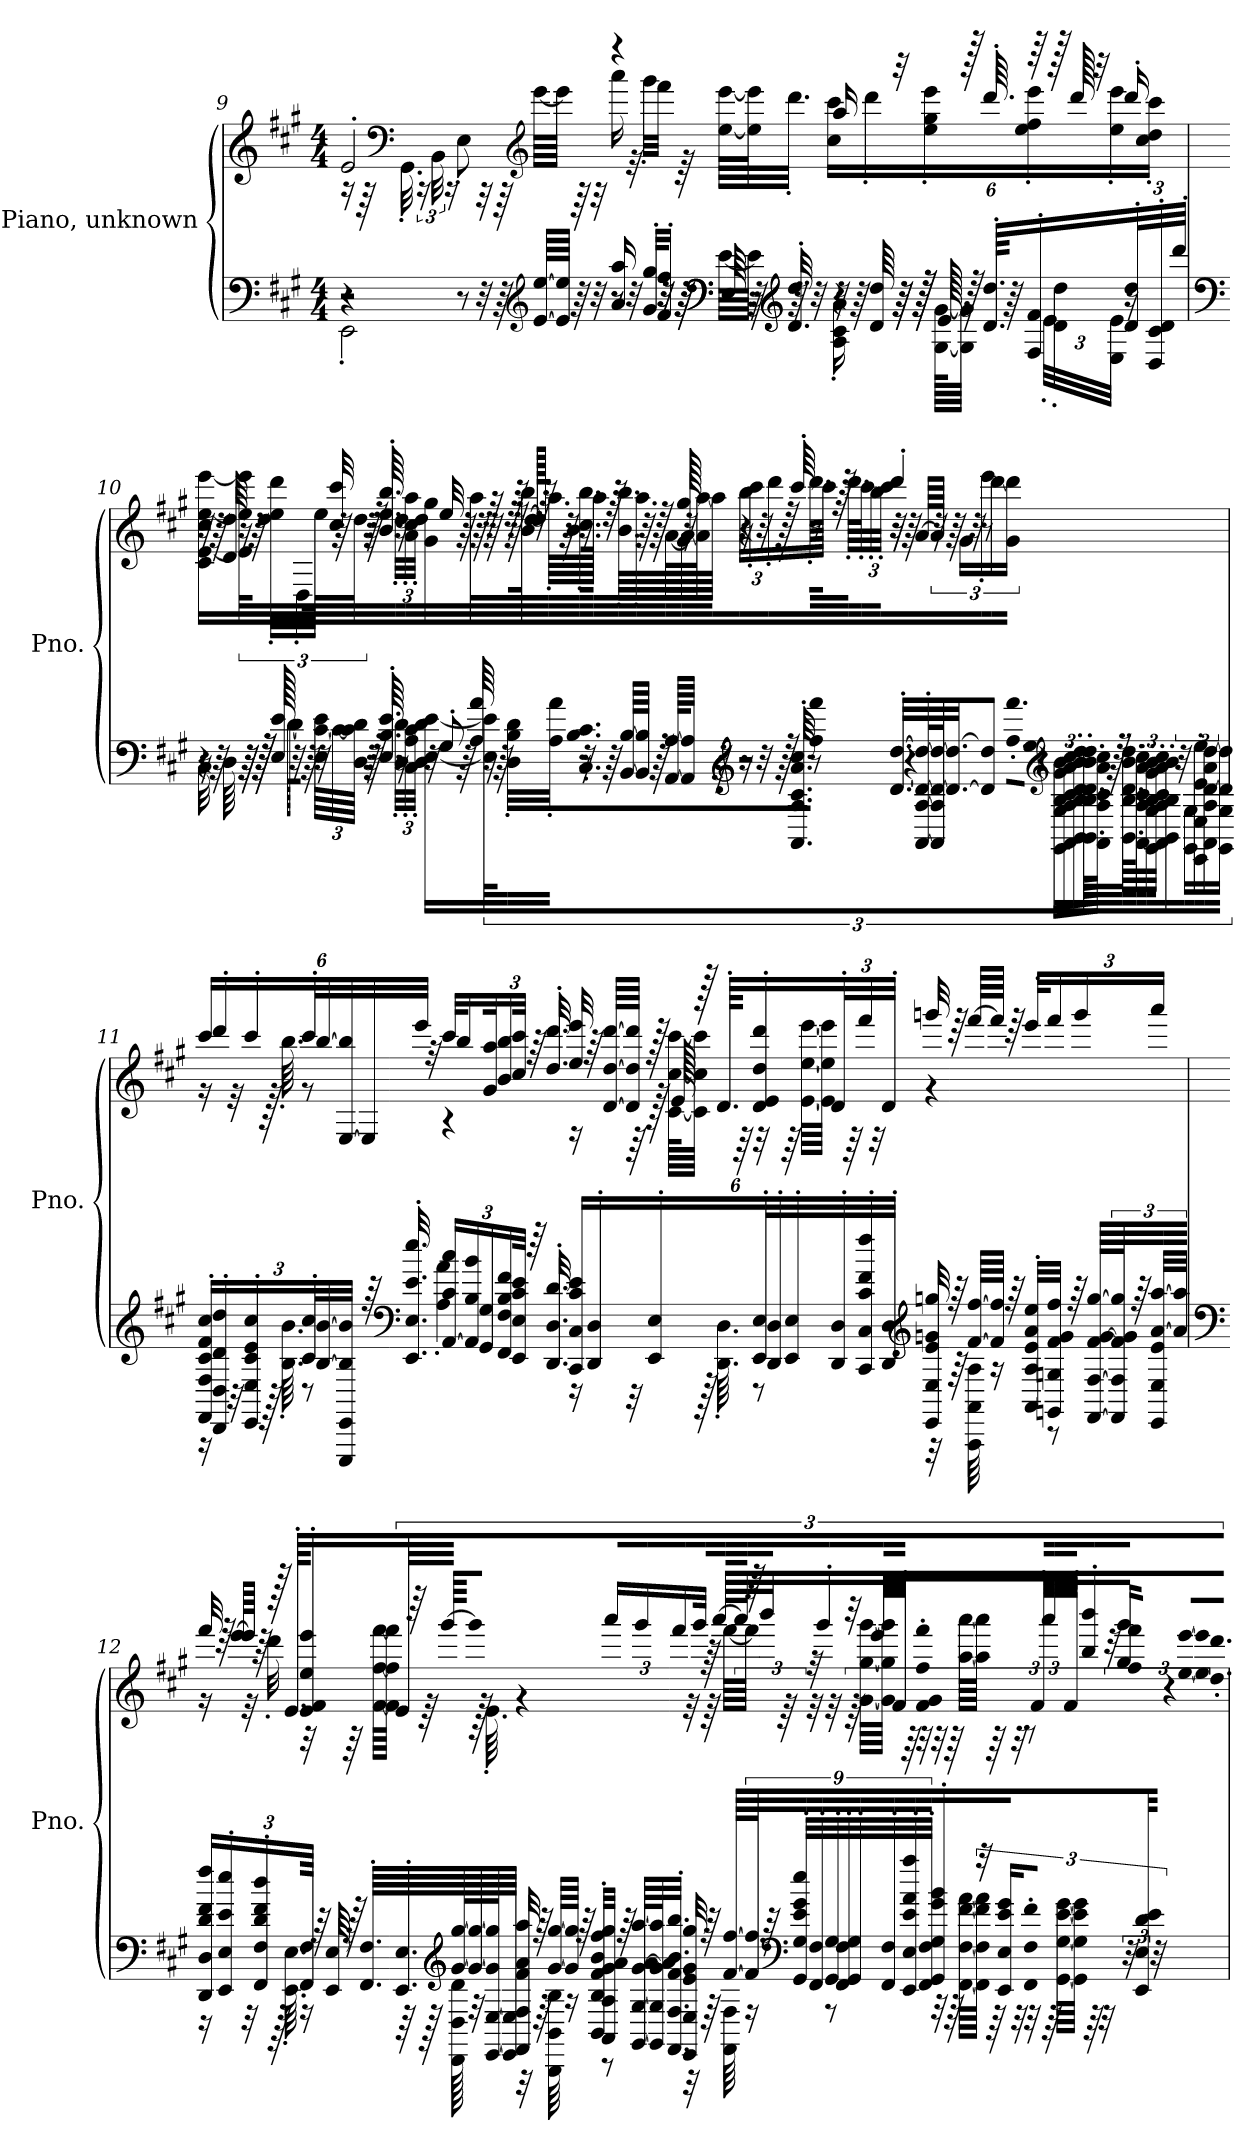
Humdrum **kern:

**kern	**kern
*part1	*part1
*staff2	*staff1
*I"Piano, unknown	*
*I'Pno.	*
!!LO:LB:g=z
*clefF4	*clefG2
*k[f#c#g#]	*k[f#c#g#]
*M4/4	*M4/4
=9	=9
*^	*^
*	*^	*	*
4r	2EE'\	2r	2e'/	16r
.	.	.	.	64r
*	*	*	*clefF4	*
.	.	.	.	32.GG#'\
.	.	.	.	24r
.	.	.	.	48BB\
.	.	.	.	16r
8r	.	.	.	8E'\
32r	.	.	.	32r
64r	.	.	.	64r
*clefG2	*	*	*clefG2	*
[64e/ [64ee/LLLL	.	.	.	[64eee\LLLL
64e/] 64ee/]JJJJ	.	.	.	64eee\JJJJ]
64r	.	.	.	64r
32r	.	.	.	32r
16a/ 16aa/	8r	8r	4r	16aaa\
32r	.	.	.	32r
32g#/' 32gg#/'KLL	.	.	.	32ggg#'\LLL
16f#/' 16ff#/'JJ	32r	32r	.	32fff#\JJJ
.	64r	64r	.	64r
*clefF4	*	*	*	*
.	[64e\LLLL	64E/	.	[64ee\ [64eee\LLLL
64r	64e\JJJJ]	16r	.	64ee\] 64eee\]J
*clefG2	*	*	*	*
32.d/' 32.dd/'	64r	.	.	32.ddd'\JJJ
.	32r	.	.	.
*	*	*	*	*Xbrackettup
32r	16A\' 16c#\' 16a\'	4r	16aa/	24cc#\ 24ccc#\LL
64r	.	.	.	.
.	.	.	.	24ddd'\
64d/ 64dd/	.	.	.	.
64r	64r	.	32r	.
128r	128r	.	.	.
.	.	.	.	24ee\' 24gg#\' 24eee\'
128e/	[128G#\ [128g#\KLLLL	.	.	.
128r	64G#\] 64g#\]JJJJ	.	128r	.
64.d/' 64.dd/'KKLL	.	.	64.ddd'/	.
.	64r	.	.	.
*	*Xbrackettup	*	*	*
16F#/' 16f#/'	48e'\LLL	.	64r	24ee\' 24ff#\' 24eee\'
.	.	.	128r	.
.	48d\' 48dd\'	.	.	.
.	.	.	128ddd/	.
.	.	.	32r	.
.	48E\ 48e\JJJ	.	.	24ee\' 24eee\'
48d/' 48dd/'L	16r	.	16ddd'/	.
48D/' 48c#/' 48d/'	.	.	.	24cc#\' 24dd\' 24ccc#\'JJ
48ddd'/JJJ	.	.	.	.
*	*	*	*v	*v
!!LO:LB:g=z
=10	=10	=10	=10
*clefF4	*	*	*
*	*	*	*^
*	*	*	*	*^
16r	32C#\	4r	2r	16c#\ [16e\ 16cc#\ [16ee\ [16eee\LL	32r
.	64r	.	.	.	64r
.	64D\	.	.	.	64d/ 64dd/
*	*	*	*	*brackettup	*
64r	64r	.	.	96e\] 96ee\] 96eee\]JJkk	16r
.	.	.	.	96r	.
128r	128r	.	.	.	.
.	.	.	.	48dd\' 48ee\' 48ddd\'LLL	.
128E/ 128e/	[128d\KLLLL	.	.	.	.
32r	64d\JJJJ]	.	.	.	.
.	.	.	.	48D'\	.
.	64r	.	.	.	.
32r	96E\ [96c#\ 96e\LLLL	.	.	96ee\JJJk	32cc#/ 32ccc#/
.	96c#\_	.	.	96r	.
.	96D\ 96c#\] 96d\JJJJ	.	.	96dd\	.
128r	32r	.	.	32r	128r
64.E/' 64.B/' 64.e/'	.	.	.	.	64.b/' 64.ee/' 64.bb/'
*	*	*	*	*Xbrackettup	*
16r	48D\' 48d\'LLL	.	.	48dd'\LLL	16r
.	48C#\' 48A\' 48c#\'	.	.	48a\' 48cc#\' 48aa\'	.
.	48D\' 48d\'JJJ	.	.	48dd'\JJJ	.
32r	[16E\ [16e\LL	8G#'/	.	32g#\ 32gg#\	32.ee/
64r	.	.	.	64r	.
64A/ 64a/	.	.	.	64aa\	64r
*	*brackettup	*	*	*	*
16r	96E\] 96e\]JJkk	.	.	64r	64r
.	96r	.	.	.	.
.	.	.	.	128r	128r
.	48D\' 48B\' 48d\'LLL	.	.	.	.
.	.	.	.	128b\ 128bb\	[128dd/KLLLL
.	.	.	.	128r	64dd/JJJJ]
.	.	.	.	64.aa'\LLLL	.
.	48A\' 48a\'	.	.	.	.
.	.	.	.	.	64r
8r	64.C#\' 64.B\' 64.c#\'L	32r	.	64.b\' 64.cc#\' 64.bb\'	16r
.	128A\ 128a\JJJJk	.	.	128aa\JJJJk	.
.	32r	64r	.	128r	.
.	.	.	.	64.b\' 64.bb\'LLLL	.
.	.	[64BB/ [64B/LLLL	.	.	.
.	64.A\' 64.a\'LLLL	64BB/] 64B/]JJJJ	.	64.aa'\	64r
.	.	128r	.	.	128r
.	128G#\JJJJk	[128AA/ [128A/KLLLL	.	[128a\L	128g#/ 128gg#/
.	32r	64AA/] 64A/]JJJJ	.	128a\_	32r
.	.	.	.	128a\] [128aa\J	.
.	.	64r	.	64aa\JJJJ]	.
*clefG2	*	*	*	*	*
*	*Xbrackettup	*	*	*	*
16r	24GG#\ 24G#\ 24B\ 24g#\ 24b\LL	2r	4r	24bb\LL	16r
.	24AA\' 24A\' 24c#\' 24a\' 24cc#\'	.	.	24ccc#'\	.
32r	.	.	.	.	32r
.	24BB\' 24B\' 24d\' 24b\' 24dd\'	.	.	24ddd'\	.
128r	.	.	.	.	128r
64.AA/' 64.A/' 64.c#/' 64.a/' 64.cc#/'	.	.	.	.	64.ccc#'/
8r	64.BB\' 64.B\' 64.d\' 64.b\' 64.dd\'LL	.	.	64.ddd'\LL	8r
.	128AA\ 128A\ 128c#\ 128a\ 128cc#\JJJJk	.	.	128ccc#\JJJJk	.
.	128r	.	.	128r	.
.	64.BB\' 64.B\' 64.d\' 64.b\' 64.dd\'KLLL	.	.	64.ddd'\KLLL	.
.	48AA\' 48A\' 48c#\' 48a\' 48cc#\'	.	.	48ccc#'\	.
.	48GG#\' 48G#\' 48B\' 48g#\' 48b\'	.	.	48bb'\	.
.	48AA\' 48A\' 48c#\' 48a\' 48cc#\'JJJ	.	.	48ccc#'\JJJ	.
[32.d/' [32.dd/'LLL	16BB\' 16B\' 16b\'	.	4ddd'/	16r	32r
.	.	.	.	.	64r
[64AA/' [64A/' 64d/_' 64dd/_'L	.	.	.	.	[64a/LLLL
*	*brackettup	*	*	*brackettup	*
64AA/] 64A/] 64d/_ 64dd/_J	48r	.	.	48r	64a/JJJJ]
32.d/_ 32.dd/_JJ	.	.	.	.	64r
.	24GG#\ 24G#\LL	.	.	24g#\LL	.
.	.	.	.	.	32r
*	*Xbrackettup	*	*	*Xbrackettup	*
8d/] 8dd/]J	24EE\' 24E\' 24e\' 24ee\'	.	.	24eee'\	8r
.	24AA\ 24A\ [24d\ 24a\ [24dd\	.	.	[24ddd\	.
.	24GG#\ 24G#\ 24d\] 24dd\]JJ	.	.	24g#\ 24ddd\]JJ	.
*	*v	*v	*	*	*
*	*	*	*v	*v
!!LO:LB:g=z
=11	=11	=11	=11
24FF#/' 24F#/' 24c#/' 24f#/' 24cc#/'LL	16r	24ccc#/LL	16r
24DD/' 24D/' 24d/' 24dd/'	.	24ddd'/	.
.	32r	.	32r
24EE/' 24E/' 24c#/' 24e/' 24cc#/'	.	24ccc#'/	.
.	128r	.	128r
.	64.B\' 64.b\'	.	64.bb'\
48c#/' 48cc#/'L	8r	48ccc#'/L	8r
[48B/ [48b/	.	[48bb/	.
48EEE/ 48EE/ 48B/] 48b/]JJJ	.	[48E/ 48bb/]	.
*	*	*brackettup	*
64r	.	48E/]	.
*clefF4	*	*	*
32.EE/' 32.E/' 32.e/' 32.ee/'	.	.	.
.	.	48eee/JJJ	.
.	.	48r	.
[24AA/ 24c#/ 24cc#/LL	4A\' 4a\'	32ccc#/KLL	4r
.	.	16bb/	.
24AA/] 24B/ 24b/	.	.	.
24GG#/ 24G#/	.	.	.
.	.	32g#/ 32aa/K	.
*	*	*Xbrackettup	*
24FF#/ 24F#/ 24B/ 24f#/	.	24b/ 24bb/	.
48EE/ 48E/ 48c#/ 48e/JJk	.	48cc#/ 48ccc#/JJk	.
64r	.	64r	.
32.DD/' 32.D/' 32.d/'	.	32.dd/' 32.ddd/'	.
24CC#/ 24C#/ 24c#/ 24e/LL	16r	32ee/ 32eee/	16r
.	.	64r	.
24DD/' 24D/'	.	.	.
.	.	[64d/ [64dd/ [64ddd/LLLL	.
.	32r	64d/] 64dd/] 64ddd/]JJJJ	64r
.	.	128r	128r
24EE/' 24E/'	.	.	.
.	.	128e/	[128c#\ [128cc#\ [128ccc#\KLLLL
.	128r	128r	64c#\] 64cc#\] 64ccc#\]JJJJ
.	64.DD\' 64.D\'	64.d'/KKLL	.
.	.	.	64r
48EE/' 48E/'L	8r	16d/' 16e/' 16dd/' 16ddd/'	32r
48DD/' 48D/'	.	.	.
.	.	.	64r
48EE/' 48E/'	.	.	.
.	.	.	[64e\ [64ee\ [64eee\LLLL
48DD/' 48D/'	.	48d'/L	64e\] 64ee\] 64eee\]JJJJ
.	.	.	64r
48CC#/' 48C#/' 48c#/' 48f#/' 48ff#/'	.	48fff#/	.
.	.	.	32r
48DD/' 48D/'JJJ	.	48d'/JJJ	.
*clefG2	*	*	*
32EE/ 32E/ 32e/ 32gn/ 32ggn/	32r	32gggn/	4r
64r	64r	64r	.
[64f#/ [64ff#/LLLL	64AAA\ 64AA\ 64A\	[64fff#/LLLL	.
64f#/] 64ff#/]JJJJ	16r	64fff#/JJJJ]	.
64r	.	64r	.
32AA/' 32A/' 32e/' 32a/' 32ee/'LLL	.	32eee'/KLL	.
32GGn/ 32Gn/ 32f#/ 32g/ 32ff#/JJJ	8r	24fff#/	.
64r	.	.	.
.	.	24ggg/	.
[64FF#/ [64F#/ [64f#/ [64g/ [64gg/LLLL	.	.	.
*brackettup	*	*	*
96FF#/] 96F#/] 96f#/] 96g/] 96gg/]JJJJ	.	.	.
96r	.	.	.
48EE/ 48E/ 48e/ [48a/ [48aa/LLL	.	24aaa/JJ	.
48a/] 48aa/]JJJ	.	.	.
!!LO:LB:g=z	!!
=12	=12	=12	=12
*clefF4	*	*	*
*Xbrackettup	*	*	*
24DD/ 24D/ 24d/ 24f#/ 24ff#/LL	16r	32fff#/	16r
.	.	64r	.
24EE/' 24E/' 24e/' 24ee/'	.	.	.
.	.	[64eee/LLLL	.
.	32r	64eee/JJJJ]	32r
.	.	64r	.
24FF#/' 24F#/' 24d/' 24f#/' 24dd/'	.	.	.
.	128r	128r	32ddd'\
.	64.EE\' 64.E\'	64.e'/KKLL	.
*brackettup	*	*	*
96FF#/ 96F#/JJkk	16r	16e/' 16f#/' 16ee/' 16eee/'	32r
96r	.	.	.
96EE/ 96E/	.	.	.
128r	.	.	64r
64.FF#/' 64.F#/'LLLL	.	.	.
.	.	.	[64f#\ [64ff#\ [64fff#\LLLL
*	*	*brackettup	*
64.EE/' 64.E/'	64r	96e/JJkk	64f#\] 64ff#\] 64fff#\]JJJJ
.	.	96r	.
.	128r	.	64r
.	.	[96ggg#/KLLL	.
*clefG2	*	*	*
[128g#/ [128gg#/L	128DD\ 128D\ 128d\	.	.
128g#/_ 128gg#/_	32r	32ggg#/JJJ]	128r
[128EE/ [128E/ 128g#/] 128gg#/]J	.	.	64.e'\
64EE/] 64E/]JJJJ	.	.	.
*	*	*Xbrackettup	*
32FF#/ 32F#/ 32f#/ 32a/ 32aa/	32r	24aaa/LL	4r
64r	64r	.	.
.	.	24ggg#/	.
[64g#/ [64gg#/LLLL	64BBB\ 64BB\ 64B\	.	.
64g#/] 64gg#/]JJJJ	16r	.	.
64r	.	.	.
.	.	24fff#/	.
32BB/' 32B/' 32f#/' 32b/' 32ff#/'LLL	.	.	.
32AA/ 32A/ 32g#/ 32a/ 32gg#/JJJ	8r	32ggg#/JJk	.
64r	.	64r	.
[64GG#/ [64G#/ [64g#/ [64a/ [64aa/LLLL	.	[64aaa/LLLL	.
*	*	*brackettup	*
64GG#/] 64G#/] 64g#/] 64a/] 64aa/]J	.	96aaa/JJJJ]	.
.	.	96r	.
32.FF#/' 32.F#/' 32.f#/' 32.b/' 32.bb/'JJJ	.	.	.
.	.	48bbb/	.
.	.	48r	.
32EE/ 32E/ 32e/ 32g#/ 32gg#/	32r	16ggg#'/	32r
64r	64r	.	64r
[64f#/ [64ff#/LLLL	64FF#\ 64F#\	.	[64fff#\LLLL
96f#/] 96ff#/]JJJJ	16r	48r	64fff#\JJJJ]
96r	.	.	.
.	.	.	64r
*clefF4	*	*	*
48GG#/' 48G#/' 48e/' 48g#/' 48ee/'LLL	.	48eee/LLL	.
.	.	.	32r
48FF#/' 48F#/'	.	48f#'/J	.
*Xbrackettup	*	*	*
48GG#/' 48G#/'	8r	16f#/' 16g#/' 16ff#/' 16fff#/'	32r
48FF#/' 48F#/'	.	.	.
.	.	.	64r
48GG#/' 48G#/'	.	.	.
.	.	.	[64g#\ [64gg#\ [64ggg#\LLLL
*	*	*Xbrackettup	*
48FF#/' 48F#/'	.	48f#'/L	64g#\] 64gg#\] 64ggg#\]JJJJ
.	.	.	64r
48EE/' 48E/' 48e/' 48a/' 48aa/'	.	48aaa/	.
.	.	.	32r
48FF#/' 48F#/'JJJ	.	48f#'/JJJ	.
16GG#/' 16G#/' 16g#/' 16b/'	32r	16bb/' 16bbb/'	32r
.	64r	.	64r
.	[64FF#\ [64F#\ [64f#\ [64a\LLLL	.	[64aa\ [64aaa\LLLL
*brackettup	*	*brackettup	*
48r	64FF#\] 64F#\] 64f#\] 64a\]JJJJ	48r	64aa\] 64aaa\]JJJJ
.	64r	.	64r
24EE/ 24E/ 24e/ 24g#/LL	.	24gg#/ 24ggg#/LL	.
.	32r	.	32r
16FF#/' 16F#/' 16f#/'JJ	32r	32ff#/ 32fff#/JJk	8r
.	64r	64r	.
.	[64GG#\ [64G#\ [64e\ [64g#\LLLL	[64ee/ [64eee/LLLL	.
48r	64GG#\] 64G#\] 64e\] 64g#\]JJJJ	64ee/] 64eee/]J	.
.	64r	32.dd/' 32.ddd/'JJJ	.
48EE/ 48E/ 48d/ 48e/	.	.	.
.	32r	.	.
48r	.	.	.
*v	*v	*	*
*	*v	*v
=	=
*-	*-
